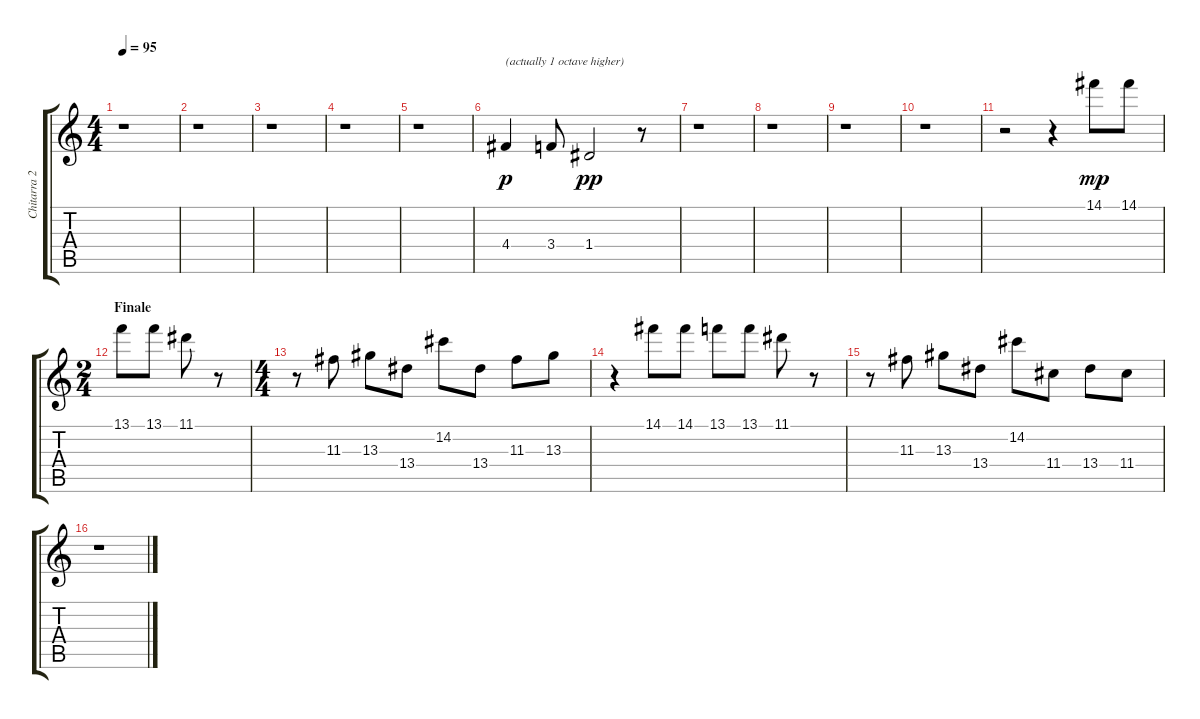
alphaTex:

\track ("Chitarra 2" "Chitarra 2") {instrument overdrivenguitar}
\staff {score tabs}
\tuning (E4 B3 G3 D3 A2 E2) {hide}
\ts (4 4)
\tempo 95
\clef g2
\ks c
r.1{dy f} |
r.1 |
r.1 |
r.1 |
r.1 |
4.4.4{txt "(actually 1 octave higher)" dy p instrument overdrivenguitar} 3.4.8 1.4.2{dy pp} r.8 |
r.1 |
r.1 |
r.1 |
r.1 |
r.2 r.4 14.1.8{dy mp} 14.1.8 |
\ts (2 4)
\section ("" "Finale")
13.1.8 13.1.8 11.1.8 r.8 |
\ts (4 4)
r.8 11.3.8 13.3.8 13.4.8 14.2.8 13.4.8 11.3.8 13.3.8 |
r.4 14.1.8 14.1.8 13.1.8 13.1.8 11.1.8 r.8 |
r.8 11.3.8 13.3.8 13.4.8 14.2.8 11.4.8 13.4.8 11.4.8 |
r.1
